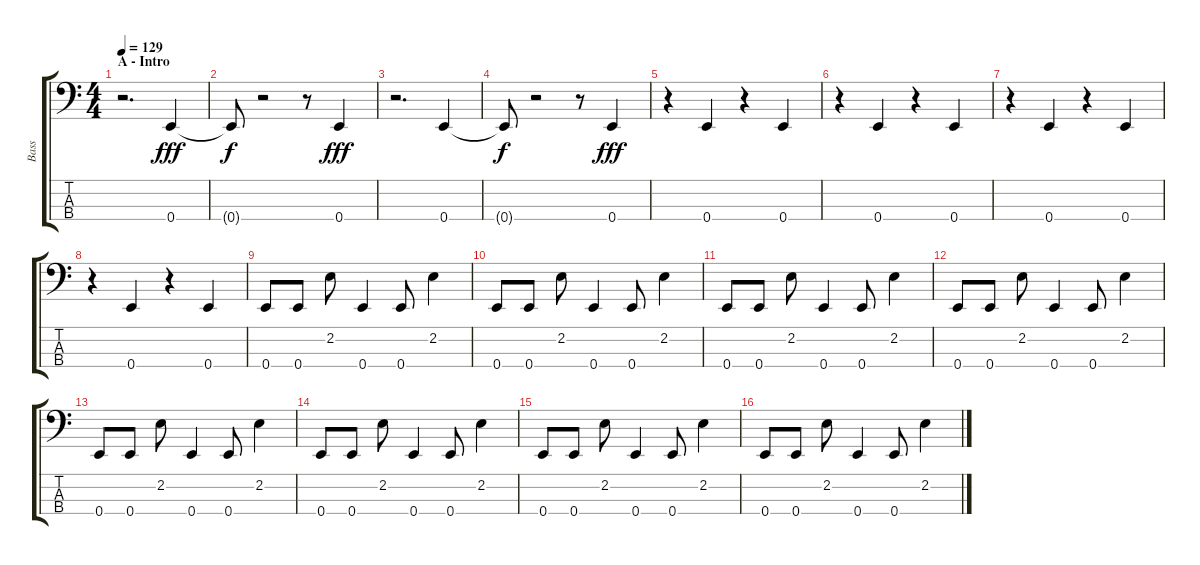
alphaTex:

\track ("Bass" "Bass") {instrument electricbassfinger}
\staff {score tabs}
\tuning (G2 D2 A1 E1) {hide}
\ts (4 4)
\section ("" "A - Intro")
\tempo 129
\clef f4
\ks c
r.2{d dy fff instrument electricbassfinger} 0.4.4 |
0.4{t}.8{dy f} r.2 r.8 0.4.4{dy fff} |
r.2{d} 0.4.4 |
0.4{t}.8{dy f} r.2 r.8 0.4.4{dy fff} |
r.4 0.4.4 r.4 0.4.4 |
r.4 0.4.4 r.4 0.4.4 |
r.4 0.4.4 r.4 0.4.4 |
r.4 0.4.4 r.4 0.4.4 |
0.4.8 0.4.8 2.2.8 0.4.4 0.4.8 2.2.4 |
0.4.8 0.4.8 2.2.8 0.4.4 0.4.8 2.2.4 |
0.4.8 0.4.8 2.2.8 0.4.4 0.4.8 2.2.4 |
0.4.8 0.4.8 2.2.8 0.4.4 0.4.8 2.2.4 |
0.4.8 0.4.8 2.2.8 0.4.4 0.4.8 2.2.4 |
0.4.8 0.4.8 2.2.8 0.4.4 0.4.8 2.2.4 |
0.4.8 0.4.8 2.2.8 0.4.4 0.4.8 2.2.4 |
0.4.8 0.4.8 2.2.8 0.4.4 0.4.8 2.2.4
